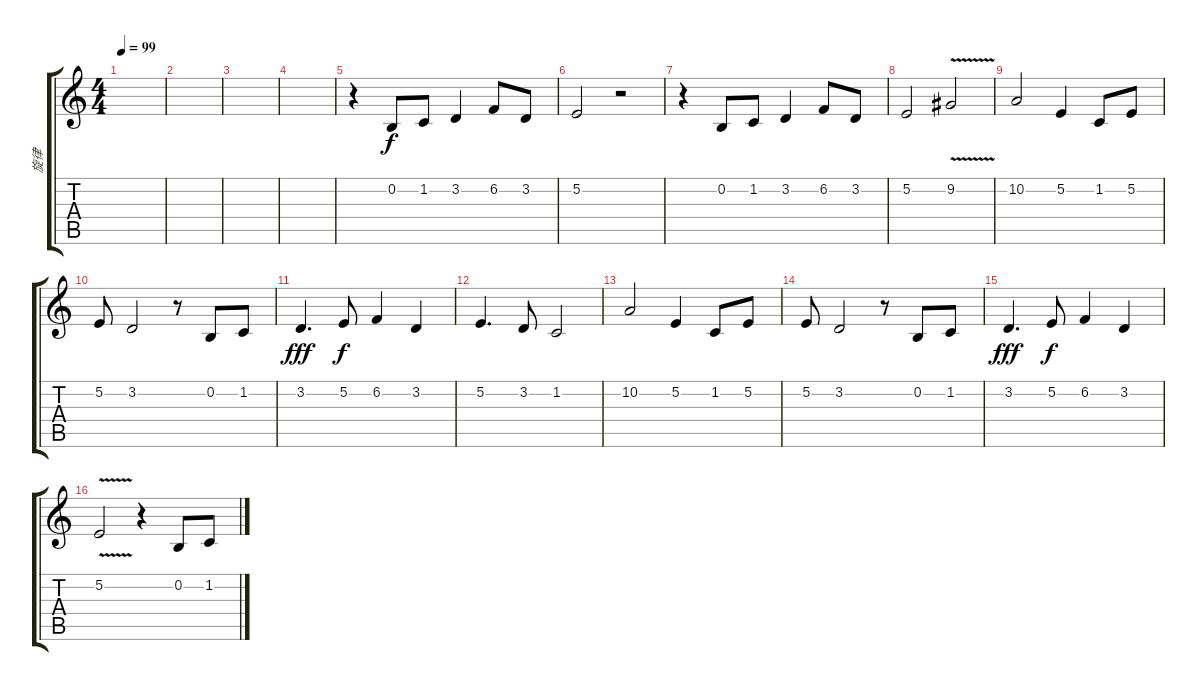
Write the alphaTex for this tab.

\track ("旋律" "旋律") {instrument panflute}
\staff {score tabs}
\tuning (E4 B3 G3 D3 A2 E2) {hide}
\ts (4 4)
\tempo 99
\clef g2
\ks c
|
|
|
|
r.4 0.2.8 1.2.8 3.2.4 6.2.8 3.2.8 |
5.2.2 r.2 |
r.4 0.2.8 1.2.8 3.2.4 6.2.8 3.2.8 |
5.2.2 9.2{v}.2 |
10.2.2 5.2.4 1.2.8 5.2.8 |
5.2.8 3.2.2 r.8 0.2.8 1.2.8 |
3.2.4{d dy fff} 5.2.8{dy f} 6.2.4 3.2.4 |
5.2.4{d} 3.2.8 1.2.2 |
10.2.2 5.2.4 1.2.8 5.2.8 |
5.2.8 3.2.2 r.8 0.2.8 1.2.8 |
3.2.4{d dy fff} 5.2.8{dy f} 6.2.4 3.2.4 |
5.2{v}.2 r.4 0.2.8 1.2.8
